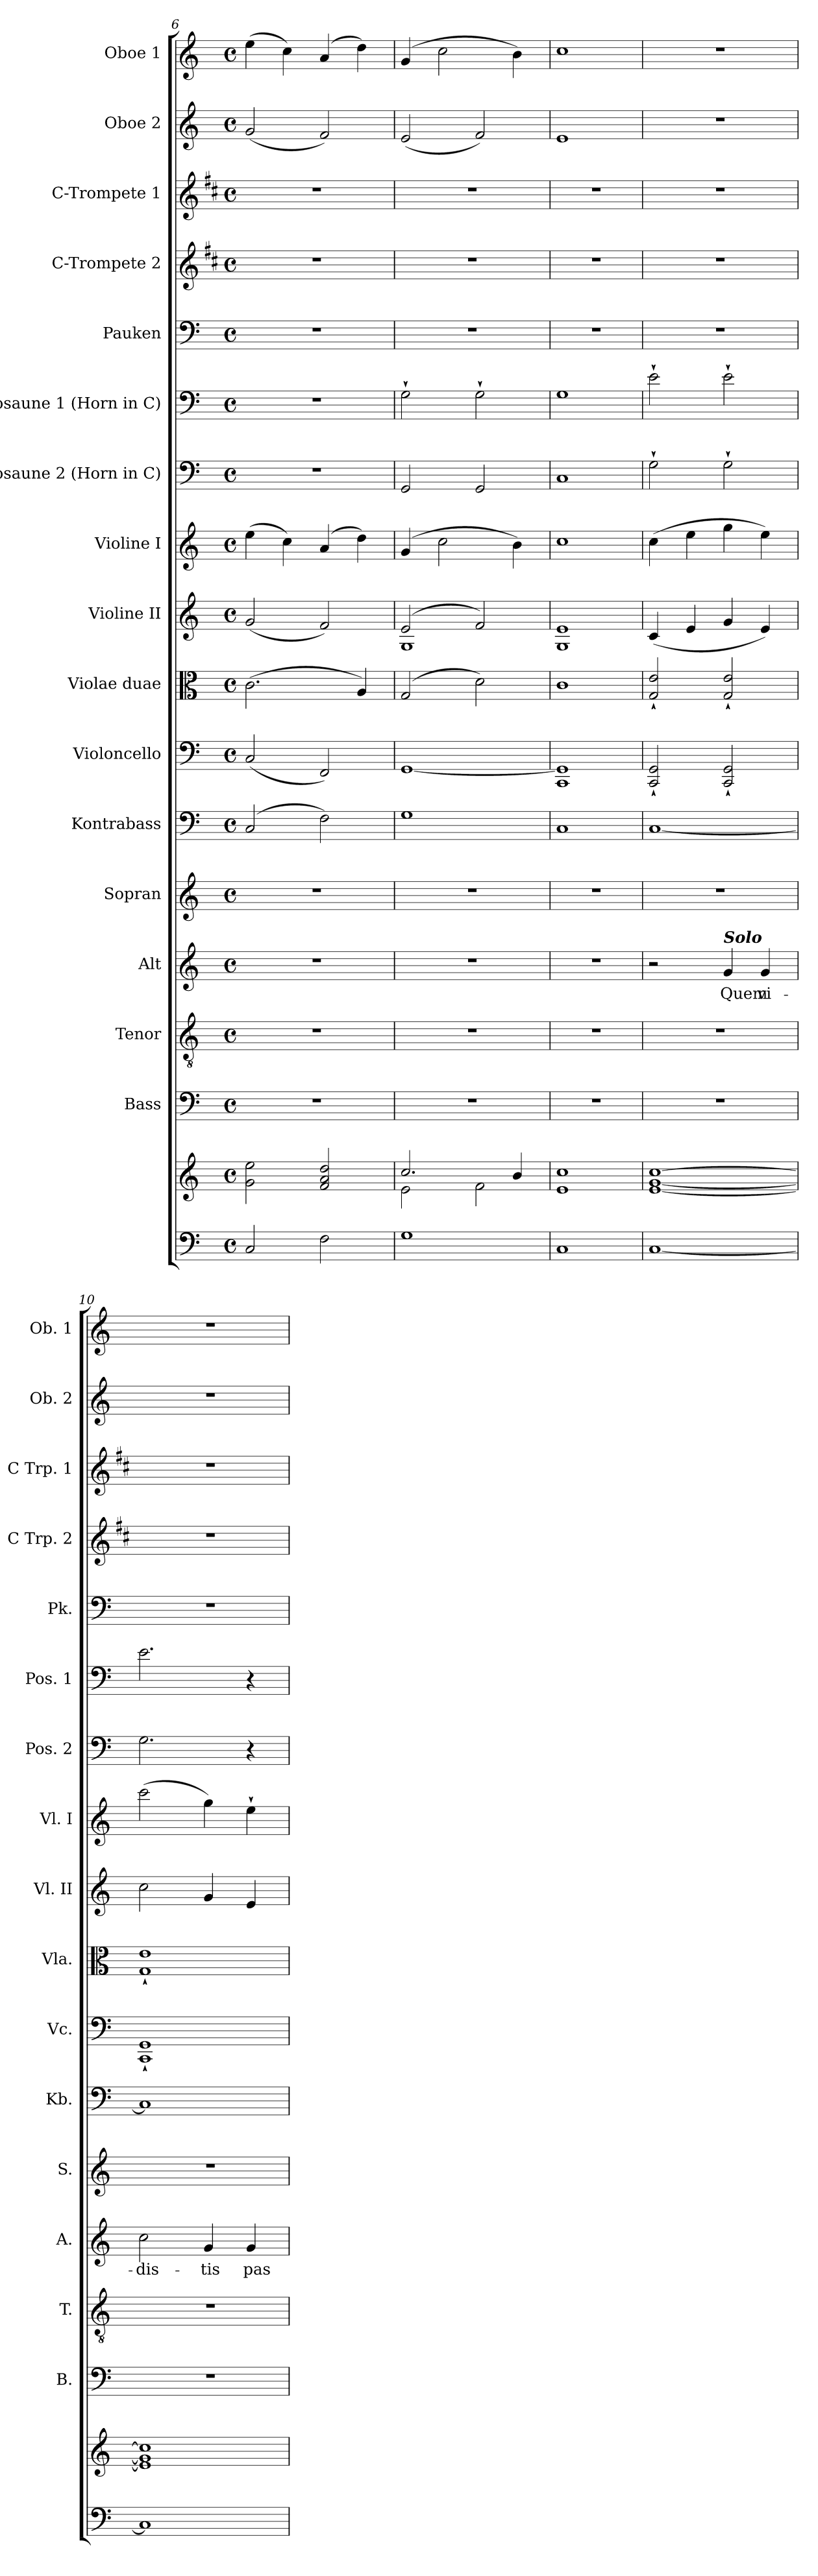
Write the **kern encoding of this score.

**kern	**kern	**kern	**kern	**kern	**text	**kern	**kern	**kern	**kern	**kern	**kern	**kern	**kern	**kern	**kern	**kern	**kern	**kern
*part17	*part17	*part16	*part15	*part14	*part14	*part13	*part12	*part11	*part10	*part9	*part8	*part7	*part6	*part5	*part4	*part3	*part2	*part1
*staff18	*staff17	*staff16	*staff15	*staff14	*staff14	*staff13	*staff12	*staff11	*staff10	*staff9	*staff8	*staff7	*staff6	*staff5	*staff4	*staff3	*staff2	*staff1
*	*	*I"Bass	*I"Tenor	*I"Alt	*	*I"Sopran	*I"Kontrabass	*I"Violoncello	*I"Violae duae	*I"Violine II	*I"Violine I	*I"Posaune 2 (Horn in C)	*I"Posaune 1 (Horn in C)	*I"Pauken	*I"C-Trompete 2	*I"C-Trompete 1	*I"Oboe 2	*I"Oboe 1
*	*	*I'B.	*I'T.	*I'A.	*	*I'S.	*I'Kb.	*I'Vc.	*I'Vla.	*I'Vl. II	*I'Vl. I	*I'Pos. 2	*I'Pos. 1	*I'Pk.	*I'C Trp. 2	*I'C Trp. 1	*I'Ob. 2	*I'Ob. 1
*clefF4	*clefG2	*clefF4	*clefGv2	*clefG2	*	*clefG2	*clefF4	*clefF4	*clefC3	*clefG2	*clefG2	*clefF4	*clefF4	*clefF4	*clefG2	*clefG2	*clefG2	*clefG2
*	*	*	*	*	*	*	*ITrd7c12	*	*	*	*	*	*	*	*ITrd1c2	*ITrd1c2	*	*
*k[]	*k[]	*k[]	*k[]	*k[]	*	*k[]	*k[]	*k[]	*k[]	*k[]	*k[]	*k[]	*k[]	*k[]	*k[]	*k[]	*k[]	*k[]
*C:	*C:	*C:	*C:	*C:	*	*C:	*C:	*C:	*C:	*C:	*C:	*C:	*C:	*C:	*C:	*C:	*C:	*C:
*M4/4	*M4/4	*M4/4	*M4/4	*M4/4	*	*M4/4	*M4/4	*M4/4	*M4/4	*M4/4	*M4/4	*M4/4	*M4/4	*M4/4	*M4/4	*M4/4	*M4/4	*M4/4
*met(c)	*met(c)	*met(c)	*met(c)	*met(c)	*	*met(c)	*met(c)	*met(c)	*met(c)	*met(c)	*met(c)	*met(c)	*met(c)	*met(c)	*met(c)	*met(c)	*met(c)	*met(c)
=6	=6	=6	=6	=6	=6	=6	=6	=6	=6	=6	=6	=6	=6	=6	=6	=6	=6	=6
2C/	2g\ 2ee\	1r	1r	1r	.	1r	(2CC/	(<2C/	(>2.c\	(<2g/	(>4ee\	1r	1r	1r	1r	1r	(<2g/	(>4ee\
.	.	.	.	.	.	.	.	.	.	.	4cc\)	.	.	.	.	.	.	4cc\)
2F\	2f/ 2a/ 2dd/	.	.	.	.	.	2FF\)	2FF/)	.	2f/)	(4a/	.	.	.	.	.	2f/)	(4a/
.	.	.	.	.	.	.	.	.	4A/)	.	4dd\)	.	.	.	.	.	.	4dd\)
=7	=7	=7	=7	=7	=7	=7	=7	=7	=7	=7	=7	=7	=7	=7	=7	=7	=7	=7
*	*^	*	*	*	*	*	*	*	*	*^	*	*	*	*	*	*	*	*
1G	2.cc/	2e\	1r	1r	1r	.	1r	1GG	[>1GG	(2G/	(2e/	1G	(4g/	2GG/	2G`>\	1r	1r	1r	(<2e/	(4g/
.	.	.	.	.	.	.	.	.	.	.	.	.	2cc\	.	.	.	.	.	.	2cc\
.	.	2f\	.	.	.	.	.	.	.	2d\)	2f/)	.	.	2GG/	2G`>\	.	.	.	2f/)	.
.	4b/	.	.	.	.	.	.	.	.	.	.	.	4b\)	.	.	.	.	.	.	4b\)
*	*v	*v	*	*	*	*	*	*	*	*	*v	*v	*	*	*	*	*	*	*	*
=8	=8	=8	=8	=8	=8	=8	=8	=8	=8	=8	=8	=8	=8	=8	=8	=8	=8	=8
1C	1e 1cc	1r	1r	1r	.	1r	1CC	1CC 1GG]	1c	1G 1e	1cc	1C	1G	1r	1r	1r	1e	1cc
!!LO:PB:g=z
=9	=9	=9	=9	=9	=9	=9	=9	=9	=9	=9	=9	=9	=9	=9	=9	=9	=9	=9
[1C	[1e [1g [1cc	1r	1r	2r	.	1r	[1CC	2CC/`< 2GG/`<	2G/`< 2e/`<	(<4c/	(>4cc\	2G`>\	2e`>\	1r	1r	1r	1r	1r
.	.	.	.	.	.	.	.	.	.	4e/	4ee\	.	.	.	.	.	.	.
!	!	!	!	!LO:TX:a:Bi:t=Solo	!	!	!	!	!	!	!	!	!	!	!	!	!	!
!	!	!	!	!	!LO:LY:b	!	!	!	!	!	!	!	!	!	!	!	!	!
.	.	.	.	4g/	Quem	.	.	2CC/`< 2GG/`<	2G/`< 2e/`<	4g/	4gg\	2G`>\	2e`>\	.	.	.	.	.
!	!	!	!	!	!LO:LY:b	!	!	!	!	!	!	!	!	!	!	!	!	!
.	.	.	.	4g/	vi-	.	.	.	.	4e/)	4ee\)	.	.	.	.	.	.	.
=10	=10	=10	=10	=10	=10	=10	=10	=10	=10	=10	=10	=10	=10	=10	=10	=10	=10	=10
!	!	!	!	!	!LO:LY:b	!	!	!	!	!	!	!	!	!	!	!	!	!
1C]	1e] 1g] 1cc]	1r	1r	2cc\	-dis-	1r	1CC]	1CC`< 1GG`<	1G`< 1e`<	2cc\	(>2ccc\	2.G\	2.e\	1r	1r	1r	1r	1r
!	!	!	!	!	!LO:LY:b	!	!	!	!	!	!	!	!	!	!	!	!	!
.	.	.	.	4g/	-tis	.	.	.	.	4g/	4gg\)	.	.	.	.	.	.	.
!	!	!	!	!	!LO:LY:b	!	!	!	!	!	!	!	!	!	!	!	!	!
.	.	.	.	4g/	pas-	.	.	.	.	4e/	4ee`>\	4r	4r	.	.	.	.	.
=	=	=	=	=	=	=	=	=	=	=	=	=	=	=	=	=	=	=
*-	*-	*-	*-	*-	*-	*-	*-	*-	*-	*-	*-	*-	*-	*-	*-	*-	*-	*-
